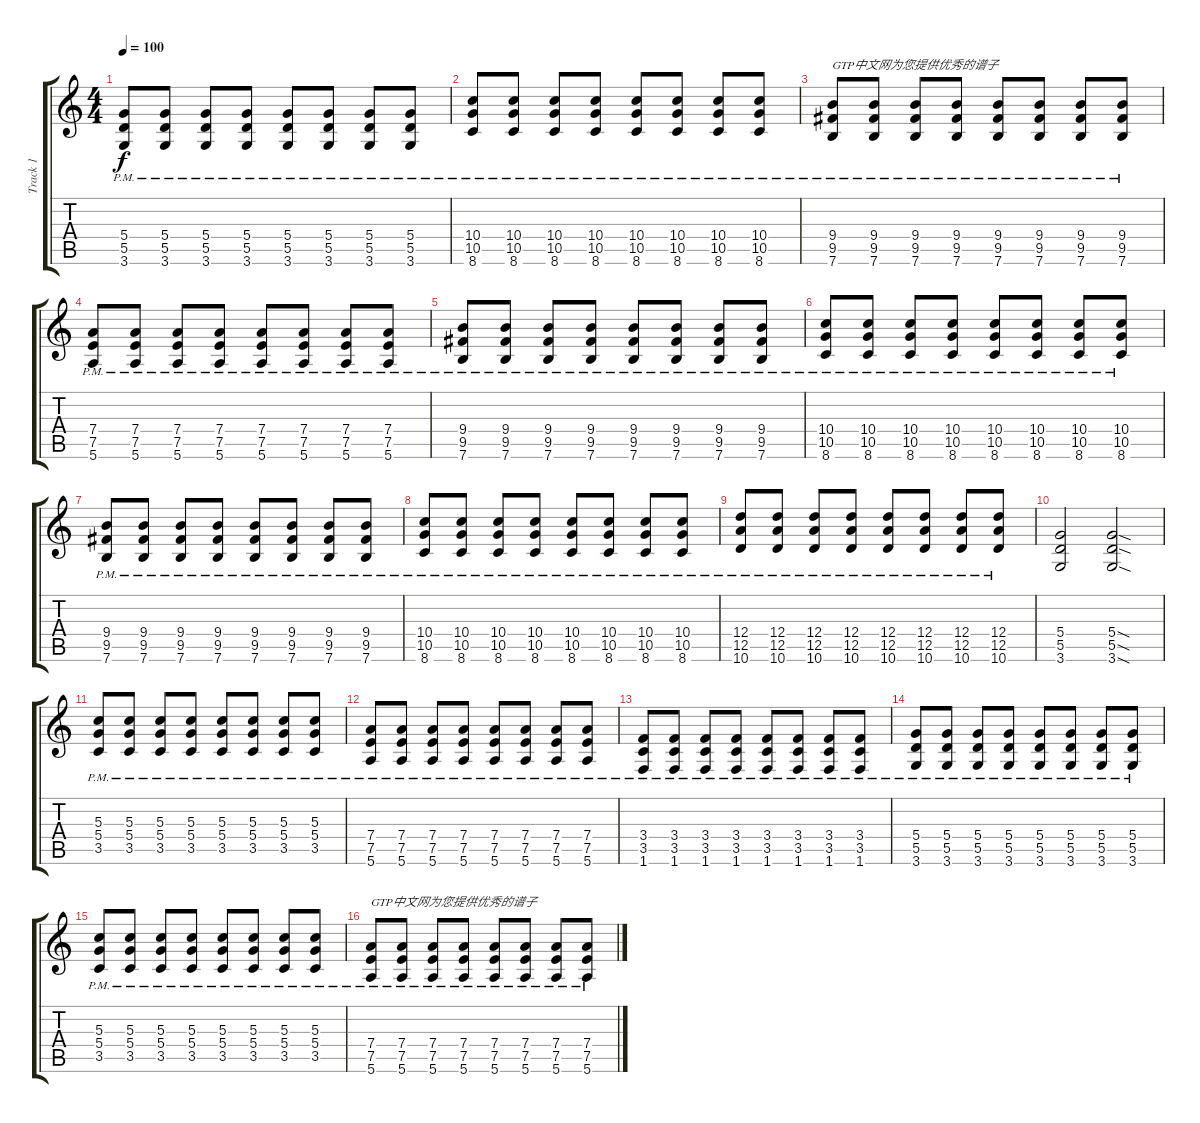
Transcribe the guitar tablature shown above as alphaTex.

\track ("Track 1" "Track 1") {instrument distortionguitar}
\staff {score tabs}
\tuning (E4 B3 G3 D3 A2 E2) {hide}
\ts (4 4)
\tempo 100
\clef g2
\ks c
(5.4{pm} 5.5{pm} 3.6{pm}).8{dy f} (5.4{pm} 5.5{pm} 3.6{pm}).8 (5.4{pm} 5.5{pm} 3.6{pm}).8 (5.4{pm} 5.5{pm} 3.6{pm}).8 (5.4{pm} 5.5{pm} 3.6{pm}).8 (5.4{pm} 5.5{pm} 3.6{pm}).8 (5.4{pm} 5.5{pm} 3.6{pm}).8 (5.4{pm} 5.5{pm} 3.6{pm}).8 |
(10.4{pm} 10.5{pm} 8.6{pm}).8 (10.4{pm} 10.5{pm} 8.6{pm}).8 (10.4{pm} 10.5{pm} 8.6{pm}).8 (10.4{pm} 10.5{pm} 8.6{pm}).8 (10.4{pm} 10.5{pm} 8.6{pm}).8 (10.4{pm} 10.5{pm} 8.6{pm}).8 (10.4{pm} 10.5{pm} 8.6{pm}).8 (10.4{pm} 10.5{pm} 8.6{pm}).8 |
(9.4{pm} 9.5{pm} 7.6{pm}).8{txt "GTP中文网为您提供优秀的谱子"} (9.4{pm} 9.5{pm} 7.6{pm}).8 (9.4{pm} 9.5{pm} 7.6{pm}).8 (9.4{pm} 9.5{pm} 7.6{pm}).8 (9.4{pm} 9.5{pm} 7.6{pm}).8 (9.4{pm} 9.5{pm} 7.6{pm}).8 (9.4{pm} 9.5{pm} 7.6{pm}).8 (9.4{pm} 9.5{pm} 7.6{pm}).8 |
(7.4{pm} 7.5{pm} 5.6{pm}).8 (7.4{pm} 7.5{pm} 5.6{pm}).8 (7.4{pm} 7.5{pm} 5.6{pm}).8 (7.4{pm} 7.5{pm} 5.6{pm}).8 (7.4{pm} 7.5{pm} 5.6{pm}).8 (7.4{pm} 7.5{pm} 5.6{pm}).8 (7.4{pm} 7.5{pm} 5.6{pm}).8 (7.4{pm} 7.5{pm} 5.6{pm}).8 |
(9.4{pm} 9.5{pm} 7.6{pm}).8 (9.4{pm} 9.5{pm} 7.6{pm}).8 (9.4{pm} 9.5{pm} 7.6{pm}).8 (9.4{pm} 9.5{pm} 7.6{pm}).8 (9.4{pm} 9.5{pm} 7.6{pm}).8 (9.4{pm} 9.5{pm} 7.6{pm}).8 (9.4{pm} 9.5{pm} 7.6{pm}).8 (9.4{pm} 9.5{pm} 7.6{pm}).8 |
(10.4{pm} 10.5{pm} 8.6{pm}).8 (10.4{pm} 10.5{pm} 8.6{pm}).8 (10.4{pm} 10.5{pm} 8.6{pm}).8 (10.4{pm} 10.5{pm} 8.6{pm}).8 (10.4{pm} 10.5{pm} 8.6{pm}).8 (10.4{pm} 10.5{pm} 8.6{pm}).8 (10.4{pm} 10.5{pm} 8.6{pm}).8 (10.4{pm} 10.5{pm} 8.6{pm}).8 |
(9.4{pm} 9.5{pm} 7.6{pm}).8 (9.4{pm} 9.5{pm} 7.6{pm}).8 (9.4{pm} 9.5{pm} 7.6{pm}).8 (9.4{pm} 9.5{pm} 7.6{pm}).8 (9.4{pm} 9.5{pm} 7.6{pm}).8 (9.4{pm} 9.5{pm} 7.6{pm}).8 (9.4{pm} 9.5{pm} 7.6{pm}).8 (9.4{pm} 9.5{pm} 7.6{pm}).8 |
(10.4{pm} 10.5{pm} 8.6{pm}).8 (10.4{pm} 10.5{pm} 8.6{pm}).8 (10.4{pm} 10.5{pm} 8.6{pm}).8 (10.4{pm} 10.5{pm} 8.6{pm}).8 (10.4{pm} 10.5{pm} 8.6{pm}).8 (10.4{pm} 10.5{pm} 8.6{pm}).8 (10.4{pm} 10.5{pm} 8.6{pm}).8 (10.4{pm} 10.5{pm} 8.6{pm}).8 |
(12.4{pm} 12.5 10.6).8 (12.4{pm} 12.5 10.6).8 (12.4{pm} 12.5 10.6).8 (12.4{pm} 12.5 10.6).8 (12.4{pm} 12.5 10.6).8 (12.4{pm} 12.5 10.6).8 (12.4{pm} 12.5 10.6).8 (12.4{pm} 12.5 10.6).8 |
(5.4 5.5 3.6).2 (5.4{sod} 5.5{sod} 3.6{sod}).2 |
(5.3{pm} 5.4{pm} 3.5{pm}).8 (5.3{pm} 5.4{pm} 3.5{pm}).8 (5.3{pm} 5.4{pm} 3.5{pm}).8 (5.3{pm} 5.4{pm} 3.5{pm}).8 (5.3{pm} 5.4{pm} 3.5{pm}).8 (5.3{pm} 5.4{pm} 3.5{pm}).8 (5.3{pm} 5.4{pm} 3.5{pm}).8 (5.3{pm} 5.4{pm} 3.5{pm}).8 |
(7.4{pm} 7.5{pm} 5.6{pm}).8 (7.4{pm} 7.5{pm} 5.6{pm}).8 (7.4{pm} 7.5{pm} 5.6{pm}).8 (7.4{pm} 7.5{pm} 5.6{pm}).8 (7.4{pm} 7.5{pm} 5.6{pm}).8 (7.4{pm} 7.5{pm} 5.6{pm}).8 (7.4{pm} 7.5{pm} 5.6{pm}).8 (7.4{pm} 7.5{pm} 5.6{pm}).8 |
(3.4{pm} 3.5{pm} 1.6{pm}).8 (3.4{pm} 3.5{pm} 1.6{pm}).8 (3.4{pm} 3.5{pm} 1.6{pm}).8 (3.4{pm} 3.5{pm} 1.6{pm}).8 (3.4{pm} 3.5{pm} 1.6{pm}).8 (3.4{pm} 3.5{pm} 1.6{pm}).8 (3.4{pm} 3.5{pm} 1.6{pm}).8 (3.4{pm} 3.5{pm} 1.6{pm}).8 |
(5.4{pm} 5.5{pm} 3.6{pm}).8 (5.4{pm} 5.5{pm} 3.6{pm}).8 (5.4{pm} 5.5{pm} 3.6{pm}).8 (5.4{pm} 5.5{pm} 3.6{pm}).8 (5.4{pm} 5.5{pm} 3.6{pm}).8 (5.4{pm} 5.5{pm} 3.6{pm}).8 (5.4{pm} 5.5{pm} 3.6{pm}).8 (5.4{pm} 5.5{pm} 3.6{pm}).8 |
(5.3{pm} 5.4{pm} 3.5{pm}).8 (5.3{pm} 5.4{pm} 3.5{pm}).8 (5.3{pm} 5.4{pm} 3.5{pm}).8 (5.3{pm} 5.4{pm} 3.5{pm}).8 (5.3{pm} 5.4{pm} 3.5{pm}).8 (5.3{pm} 5.4{pm} 3.5{pm}).8 (5.3{pm} 5.4{pm} 3.5{pm}).8 (5.3{pm} 5.4{pm} 3.5{pm}).8 |
(7.4{pm} 7.5{pm} 5.6{pm}).8{txt "GTP中文网为您提供优秀的谱子"} (7.4{pm} 7.5{pm} 5.6{pm}).8 (7.4{pm} 7.5{pm} 5.6{pm}).8 (7.4{pm} 7.5{pm} 5.6{pm}).8 (7.4{pm} 7.5{pm} 5.6{pm}).8 (7.4{pm} 7.5{pm} 5.6{pm}).8 (7.4{pm} 7.5{pm} 5.6{pm}).8 (7.4{pm} 7.5{pm} 5.6{pm}).8
